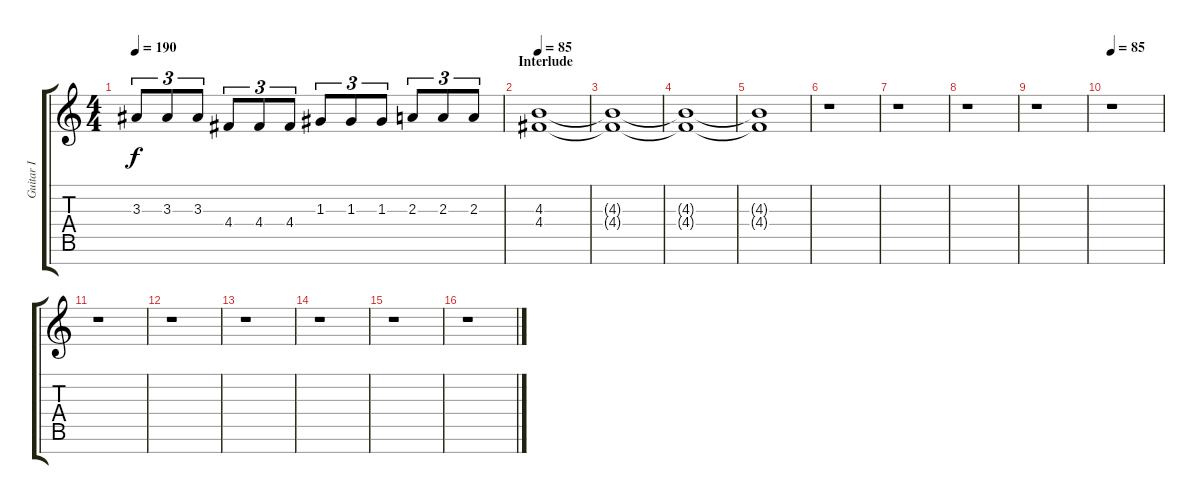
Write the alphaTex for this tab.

\track ("Guitar I" "Guitar I") {instrument distortionguitar}
\staff {score tabs}
\tuning (E4 B3 G3 D3 A2 E2 B1) {hide}
\ts (4 4)
\tempo 190
\clef g2
\ks c
3.3.8{tu (3 2) dy f} 3.3.8{tu (3 2)} 3.3.8{tu (3 2)} 4.4.8{tu (3 2)} 4.4.8{tu (3 2)} 4.4.8{tu (3 2)} 1.3.8{tu (3 2)} 1.3.8{tu (3 2)} 1.3.8{tu (3 2)} 2.3.8{tu (3 2)} 2.3.8{tu (3 2)} 2.3.8{tu (3 2)} |
\section ("" "Interlude")
\tempo 85
(4.3 4.4).1 |
(4.3{t} 4.4{t}).1 |
(4.3{t} 4.4{t}).1{volume 0} |
(4.3{t} 4.4{t}).1 |
r.1 |
r.1 |
r.1 |
r.1 |
\tempo 85
r.1 |
r.1 |
r.1 |
r.1 |
r.1 |
r.1 |
r.1
